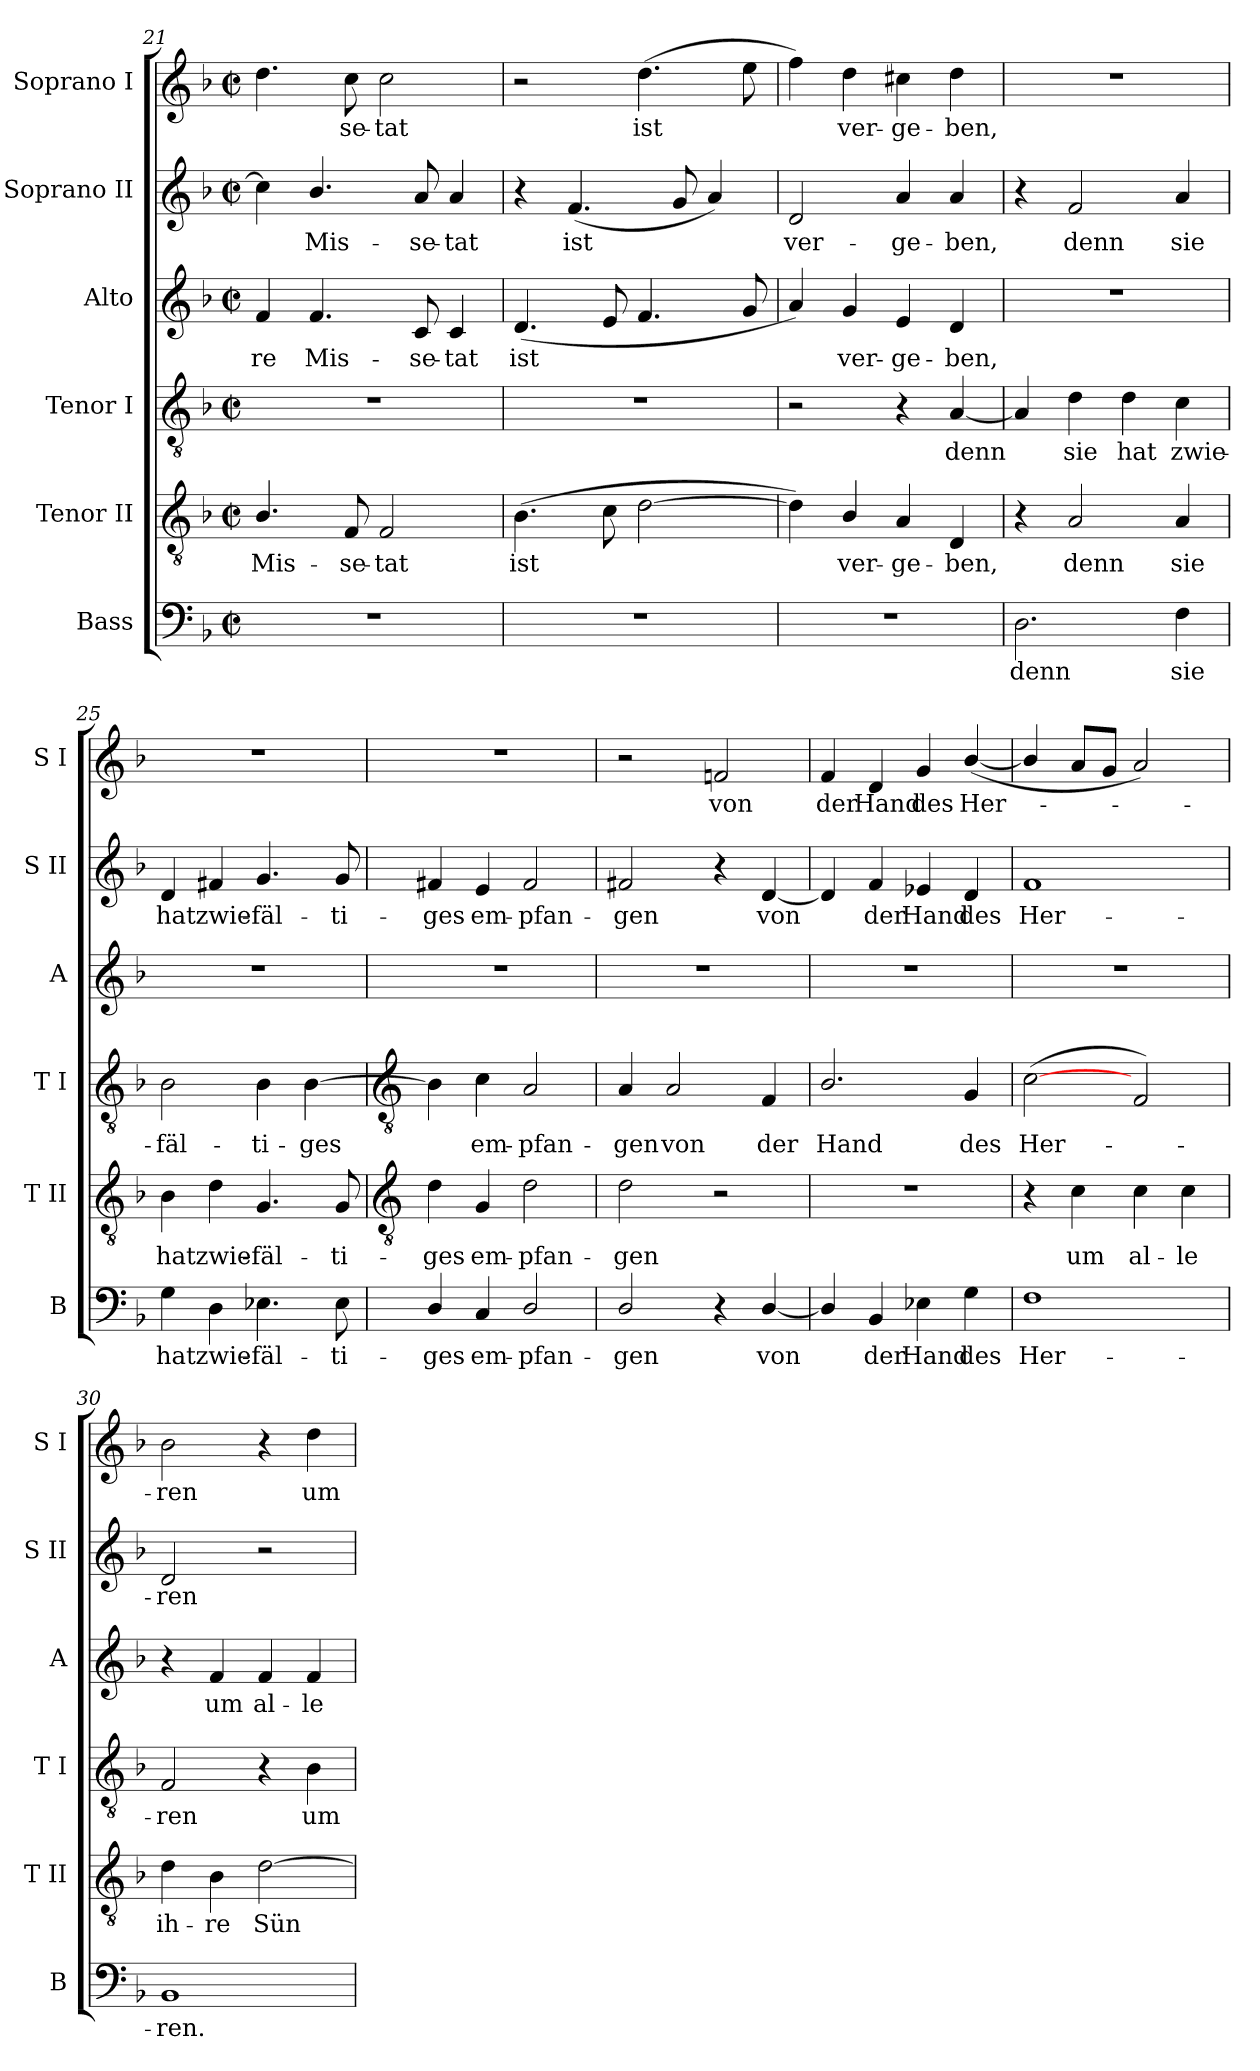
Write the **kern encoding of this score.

**kern	**text	**kern	**text	**kern	**text	**kern	**text	**kern	**text	**kern	**text
*part6	*part6	*part5	*part5	*part4	*part4	*part3	*part3	*part2	*part2	*part1	*part1
*staff6	*staff6	*staff5	*staff5	*staff4	*staff4	*staff3	*staff3	*staff2	*staff2	*staff1	*staff1
*I"Bass	*	*I"Tenor II	*	*I"Tenor I	*	*I"Alto	*	*I"Soprano II	*	*I"Soprano I	*
*I'B	*	*I'T II	*	*I'T I	*	*I'A	*	*I'S II	*	*I'S I	*
*clefF4	*	*clefGv2	*	*clefGv2	*	*clefG2	*	*clefG2	*	*clefG2	*
*k[b-]	*	*k[b-]	*	*k[b-]	*	*k[b-]	*	*k[b-]	*	*k[b-]	*
*F:	*	*F:	*	*F:	*	*F:	*	*F:	*	*F:	*
*M2/2	*	*M2/2	*	*M2/2	*	*M2/2	*	*M2/2	*	*M2/2	*
*met(c|)	*	*met(c|)	*	*met(c|)	*	*met(c|)	*	*met(c|)	*	*met(c|)	*
=21	=21	=21	=21	=21	=21	=21	=21	=21	=21	=21	=21
!	!	!	!LO:LY:b	!	!	!	!LO:LY:b	!	!	!	!
1r	.	4.B-/	Mis-	1r	.	4f	-re	4cc]	.	4.dd	.
!	!	!	!	!	!	!	!LO:LY:b	!	!LO:LY:b	!	!
.	.	.	.	.	.	4.f	Mis-	4.b-/	Mis-	.	.
!	!	!	!LO:LY:b	!	!	!	!	!	!	!	!LO:LY:b
.	.	8F	-se-	.	.	.	.	.	.	8cc	se-
!	!	!	!LO:LY:b	!	!	!	!	!	!	!	!LO:LY:b
.	.	2F	-tat	.	.	.	.	.	.	2cc	-tat
!	!	!	!	!	!	!	!LO:LY:b	!	!LO:LY:b	!	!
.	.	.	.	.	.	8c	-se-	8a	-se-	.	.
!	!	!	!	!	!	!	!LO:LY:b	!	!LO:LY:b	!	!
.	.	.	.	.	.	4c	-tat	4a	-tat	.	.
=22	=22	=22	=22	=22	=22	=22	=22	=22	=22	=22	=22
!	!	!	!LO:LY:b	!	!	!	!LO:LY:b	!	!	!	!
1r	.	(>4.B-	ist	1r	.	(<4.d	ist	4r	.	2r	.
!	!	!	!	!	!	!	!	!	!LO:LY:b	!	!
.	.	.	.	.	.	.	.	(<4.f	ist	.	.
.	.	8c	.	.	.	8e	.	.	.	.	.
!	!	!	!	!	!	!	!	!	!	!	!LO:LY:b
.	.	[2d	.	.	.	4.f	.	.	.	(>4.dd	ist
.	.	.	.	.	.	.	.	8g	.	.	.
.	.	.	.	.	.	.	.	4a)	.	.	.
.	.	.	.	.	.	8g	.	.	.	8ee	.
=23	=23	=23	=23	=23	=23	=23	=23	=23	=23	=23	=23
!	!	!	!	!	!	!	!	!	!LO:LY:b	!	!
1r	.	4d])	.	2r	.	4a)	.	2d	ver-	4ff)	.
!	!	!	!LO:LY:b	!	!	!	!LO:LY:b	!	!	!	!LO:LY:b
.	.	4B-/	ver-	.	.	4g	ver-	.	.	4dd	ver-
!	!	!	!LO:LY:b	!	!	!	!LO:LY:b	!	!LO:LY:b	!	!LO:LY:b
.	.	4A	-ge-	4r	.	4e	-ge-	4a	-ge-	4cc#X	-ge-
!	!	!	!LO:LY:b	!	!LO:LY:b	!	!LO:LY:b	!	!LO:LY:b	!	!LO:LY:b
.	.	4D	-ben,	[4A	denn	4d	-ben,	4a	-ben,	4dd	-ben,
=24	=24	=24	=24	=24	=24	=24	=24	=24	=24	=24	=24
!	!LO:LY:b	!	!	!	!	!	!	!	!	!	!
2.D	denn	4r	.	4A]	.	1r	.	4r	.	1r	.
!	!	!	!LO:LY:b	!	!LO:LY:b	!	!	!	!LO:LY:b	!	!
.	.	2A	denn	4d	sie	.	.	2f	denn	.	.
!	!	!	!	!	!LO:LY:b	!	!	!	!	!	!
.	.	.	.	4d	hat	.	.	.	.	.	.
!	!LO:LY:b	!	!LO:LY:b	!	!LO:LY:b	!	!	!	!LO:LY:b	!	!
4F	sie	4A	sie	4c	zwie-	.	.	4a	sie	.	.
=25	=25	=25	=25	=25	=25	=25	=25	=25	=25	=25	=25
!	!LO:LY:b	!	!LO:LY:b	!	!LO:LY:b	!	!	!	!LO:LY:b	!	!
4G	hat	4B-	hat	2B-	-fäl-	1r	.	4d	hat	1r	.
!	!LO:LY:b	!	!LO:LY:b	!	!	!	!	!	!LO:LY:b	!	!
4D	zwie-	4d	zwie-	.	.	.	.	4f#X	zwie-	.	.
!	!LO:LY:b	!	!LO:LY:b	!	!LO:LY:b	!	!	!	!LO:LY:b	!	!
4.E-X	-fäl-	4.G	-fäl-	4B-	-ti-	.	.	4.g	-fäl-	.	.
!	!	!	!	!	!LO:LY:b	!	!	!	!	!	!
.	.	.	.	[4B-	-ges	.	.	.	.	.	.
!	!LO:LY:b	!	!LO:LY:b	!	!	!	!	!	!LO:LY:b	!	!
8E-	-ti-	8G	-ti-	.	.	.	.	8g	-ti-	.	.
!!LO:LB:g=z
=26	=26	=26	=26	=26	=26	=26	=26	=26	=26	=26	=26
*	*	*clefGv2	*	*clefGv2	*	*	*	*	*	*	*
!	!LO:LY:b	!	!LO:LY:b	!	!	!	!	!	!LO:LY:b	!	!
4D/	-ges	4d	-ges	4B-]	.	1r	.	4f#X	-ges	1r	.
!	!LO:LY:b	!	!LO:LY:b	!	!LO:LY:b	!	!	!	!LO:LY:b	!	!
4C	em-	4G	em-	4c	em-	.	.	4e	em-	.	.
!	!LO:LY:b	!	!LO:LY:b	!	!LO:LY:b	!	!	!	!LO:LY:b	!	!
2D/	-pfan-	2d	-pfan-	2A	-pfan-	.	.	2f#	-pfan-	.	.
=27	=27	=27	=27	=27	=27	=27	=27	=27	=27	=27	=27
!	!LO:LY:b	!	!LO:LY:b	!	!LO:LY:b	!	!	!	!LO:LY:b	!	!
2D/	-gen	2d	-gen	4A	-gen	1r	.	2f#X	-gen	2r	.
!	!	!	!	!	!LO:LY:b	!	!	!	!	!	!
.	.	.	.	2A	von	.	.	.	.	.	.
!	!	!	!	!	!	!	!	!	!	!	!LO:LY:b
4r	.	2r	.	.	.	.	.	4r	.	2fn	von
!	!LO:LY:b	!	!	!	!LO:LY:b	!	!	!	!LO:LY:b	!	!
[4D/	von	.	.	4F	der	.	.	[4d	von	.	.
=28	=28	=28	=28	=28	=28	=28	=28	=28	=28	=28	=28
!	!	!	!	!	!LO:LY:b	!	!	!	!	!	!LO:LY:b
4D/]	.	1r	.	2.B-/	Hand	1r	.	4d]	.	4f	der
!	!LO:LY:b	!	!	!	!	!	!	!	!LO:LY:b	!	!LO:LY:b
4BB-	der	.	.	.	.	.	.	4f	der	4d	Hand
!	!LO:LY:b	!	!	!	!	!	!	!	!LO:LY:b	!	!LO:LY:b
4E-X	Hand	.	.	.	.	.	.	4e-X	Hand	4g	des
!	!LO:LY:b	!	!	!	!LO:LY:b	!	!	!	!LO:LY:b	!	!LO:LY:b
4G	des	.	.	4G	des	.	.	4d	des	(<[4b-/	Her-
=29	=29	=29	=29	=29	=29	=29	=29	=29	=29	=29	=29
!	!LO:LY:b	!	!	!	!LO:LY:b	!	!	!	!LO:LY:b	!	!
1F	Her-	4r	.	(<[2c	Her-	1r	.	1f	Her-	4b-/]	.
!	!	!	!LO:LY:b	!	!	!	!	!	!	!	!
.	.	4c	um	.	.	.	.	.	.	8aL	.
.	.	.	.	.	.	.	.	.	.	8gJ	.
!	!	!	!LO:LY:b	!	!	!	!	!	!	!	!
.	.	4c	al-	2F)	.	.	.	.	.	2a)	.
!	!	!	!LO:LY:b	!	!	!	!	!	!	!	!
.	.	4c	-le	.	.	.	.	.	.	.	.
=30	=30	=30	=30	=30	=30	=30	=30	=30	=30	=30	=30
!	!LO:LY:b	!	!LO:LY:b	!	!LO:LY:b	!	!	!	!LO:LY:b	!	!LO:LY:b
1BB-	-ren.	4d	ih-	2F	ren	4r	.	2d	-ren	2b-	ren
!	!	!	!LO:LY:b	!	!	!	!LO:LY:b	!	!	!	!
.	.	4B-	-re	.	.	4f	um	.	.	.	.
!	!	!	!LO:LY:b	!	!	!	!LO:LY:b	!	!	!	!
.	.	[2d	Sün-	4r	.	4f	al-	2r	.	4r	.
!	!	!	!	!	!LO:LY:b	!	!LO:LY:b	!	!	!	!LO:LY:b
.	.	.	.	4B-	um	4f	-le	.	.	4dd	um
=	=	=	=	=	=	=	=	=	=	=	=
*-	*-	*-	*-	*-	*-	*-	*-	*-	*-	*-	*-
